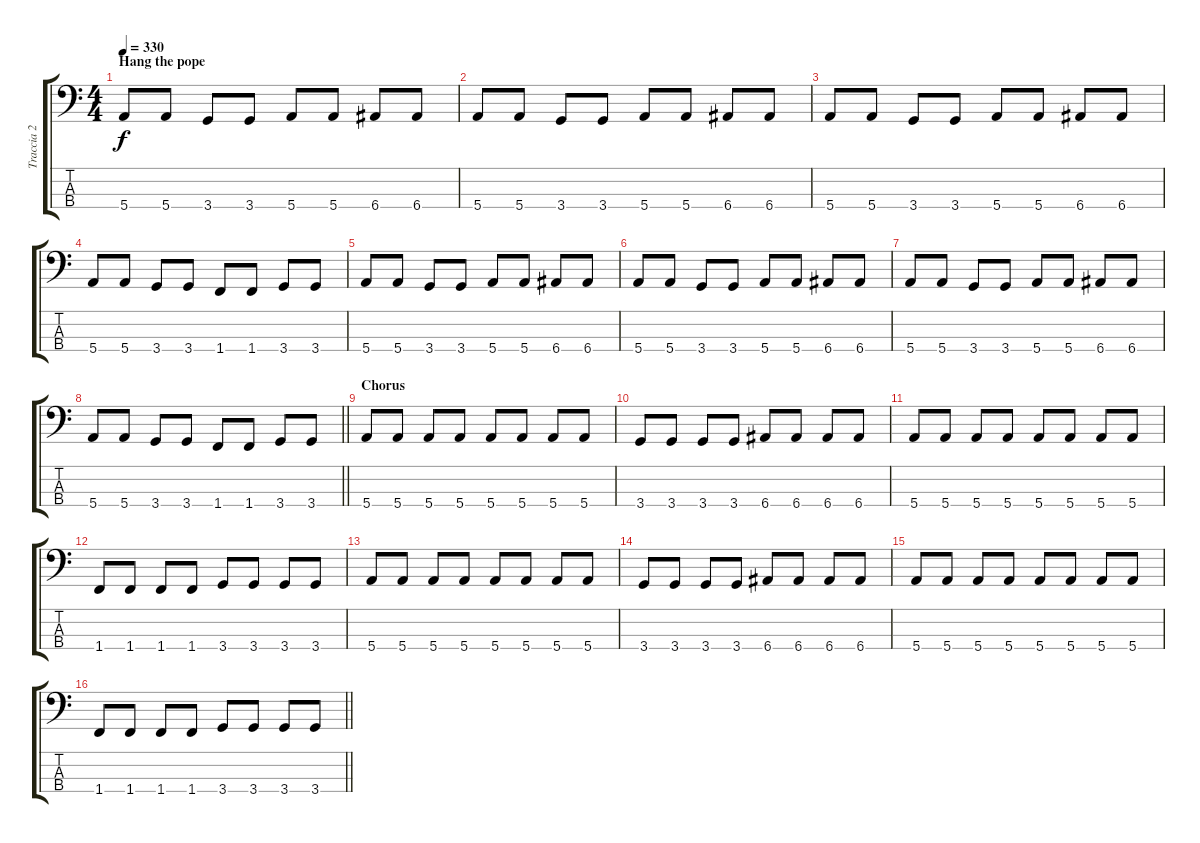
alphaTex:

\track ("Traccia 2" "Traccia 2") {instrument electricbasspick}
\staff {score tabs}
\tuning (G2 D2 A1 E1) {hide}
\ts (4 4)
\section ("" "Hang the pope")
\tempo 330
\clef f4
\ks c
5.4.8{dy f} 5.4.8 3.4.8 3.4.8 5.4.8 5.4.8 6.4.8 6.4.8 |
5.4.8 5.4.8 3.4.8 3.4.8 5.4.8 5.4.8 6.4.8 6.4.8 |
5.4.8 5.4.8 3.4.8 3.4.8 5.4.8 5.4.8 6.4.8 6.4.8 |
5.4.8 5.4.8 3.4.8 3.4.8 1.4.8 1.4.8 3.4.8 3.4.8 |
5.4.8 5.4.8 3.4.8 3.4.8 5.4.8 5.4.8 6.4.8 6.4.8 |
5.4.8 5.4.8 3.4.8 3.4.8 5.4.8 5.4.8 6.4.8 6.4.8 |
5.4.8 5.4.8 3.4.8 3.4.8 5.4.8 5.4.8 6.4.8 6.4.8 |
\barLineRight lightlight
5.4.8 5.4.8 3.4.8 3.4.8 1.4.8 1.4.8 3.4.8 3.4.8 |
\section ("" "Chorus")
5.4.8 5.4.8 5.4.8 5.4.8 5.4.8 5.4.8 5.4.8 5.4.8 |
3.4.8 3.4.8 3.4.8 3.4.8 6.4.8 6.4.8 6.4.8 6.4.8 |
5.4.8 5.4.8 5.4.8 5.4.8 5.4.8 5.4.8 5.4.8 5.4.8 |
1.4.8 1.4.8 1.4.8 1.4.8 3.4.8 3.4.8 3.4.8 3.4.8 |
5.4.8 5.4.8 5.4.8 5.4.8 5.4.8 5.4.8 5.4.8 5.4.8 |
3.4.8 3.4.8 3.4.8 3.4.8 6.4.8 6.4.8 6.4.8 6.4.8 |
5.4.8 5.4.8 5.4.8 5.4.8 5.4.8 5.4.8 5.4.8 5.4.8 |
\barLineRight lightlight
1.4.8 1.4.8 1.4.8 1.4.8 3.4.8 3.4.8 3.4.8 3.4.8
